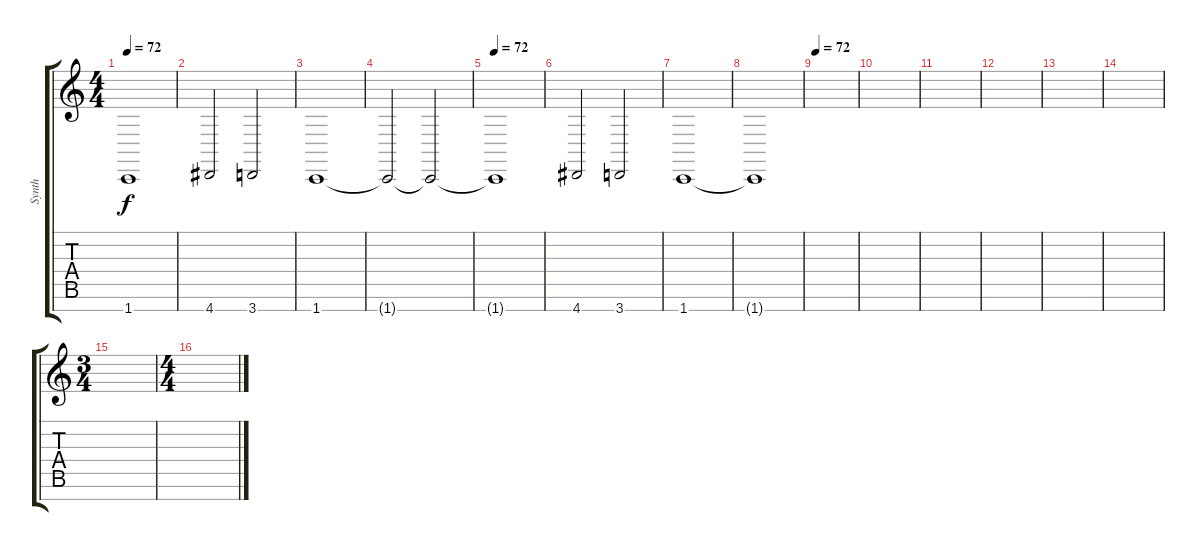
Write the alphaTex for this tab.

\track ("Synth" "Synth") {instrument synthstrings2}
\staff {score tabs}
\tuning (E4 B3 G3 D3 A2 E2 B1) {hide}
\ts (4 4)
\tempo 72
\clef g2
\ks c
1.7.1{dy f} |
4.7.2 3.7.2 |
1.7.1 |
1.7{t}.2 1.7{t}.2 |
\tempo 72
1.7{t}.1 |
4.7.2 3.7.2 |
1.7.1 |
1.7{t}.1 |
\tempo 72
|
|
|
|
|
|
\ts (3 4)
|
\ts (4 4)
